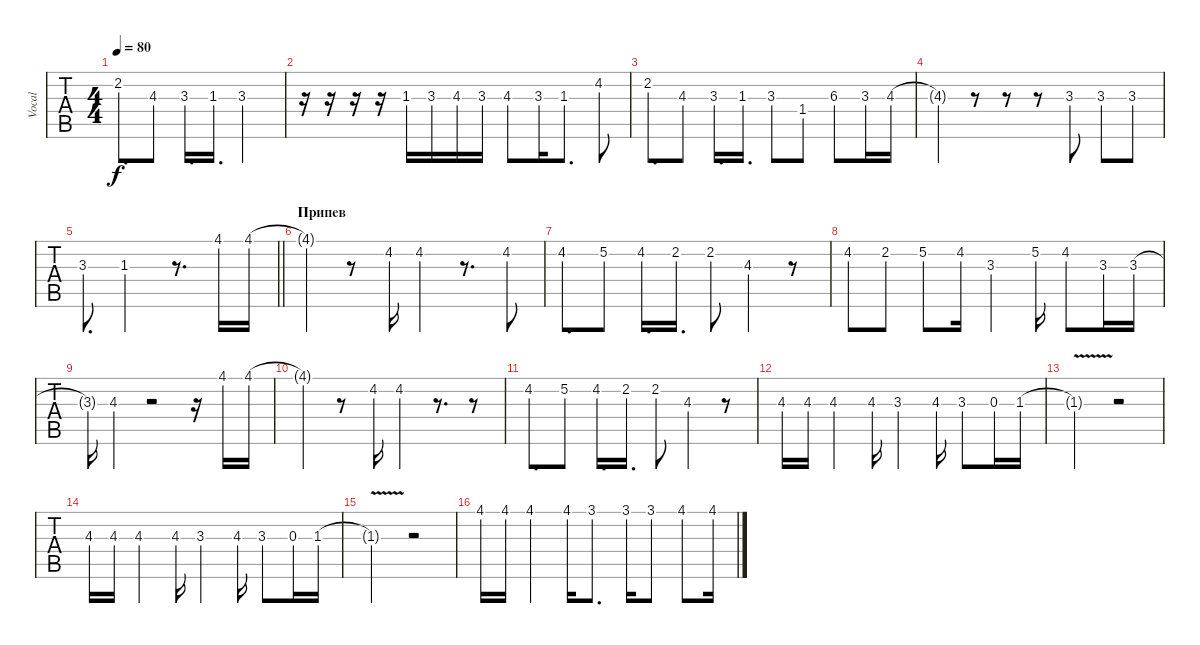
\track ("Vocal" "Vocal") {instrument violin}
\staff {tabs}
\tuning (E4 B3 G3 D3 A2 E2) {hide}
\ts (4 4)
\tempo 80
\clef g2
\ks c
2.2.8{d dy f} 4.3.8 3.3.16{d} 1.3.16{d} 3.3.2 |
r.16 r.16 r.16 r.16 1.3.16 3.3.16 4.3.16 3.3.16 4.3.8 3.3.16 1.3.8{d} 4.2.8 |
2.2.8{d} 4.3.8 3.3.16{d} 1.3.16{d} 3.3.8 1.4.8 6.3.8 3.3.16 4.3.16 |
4.3{t}.4 r.8 r.8 r.8 3.3.8 3.3.8 3.3.8 |
\barLineRight lightlight
3.3.8{d} 1.3.2 r.8{d} 4.1.16 4.1.16 |
\section ("" "Припев")
4.1{t}.4 r.8 4.2.16 4.2.4 r.8{d} 4.2.8 |
4.2.8{d} 5.2.8 4.2.16{d} 2.2.16{d} 2.2.8 4.3.4 r.8 |
4.2.8 2.2.8 5.2.8 4.2.16 3.3.4 5.2.16 4.2.8 3.3.16 3.3.16 |
3.3{t}.16 4.3.4 r.2 r.16 4.1.16 4.1.16 |
4.1{t}.4 r.8 4.2.16 4.2.4 r.8{d} r.8 |
4.2.8{d} 5.2.8 4.2.16{d} 2.2.16{d} 2.2.8 4.3.4 r.8 |
4.3.16 4.3.16 4.3.4 4.3.16 3.3.4 4.3.16 3.3.8 0.3.16 1.3.16 |
1.3{v t}.2 r.2 |
4.3.16 4.3.16 4.3.4 4.3.16 3.3.4 4.3.16 3.3.8 0.3.16 1.3.16 |
1.3{v t}.2 r.2 |
4.1.16 4.1.16 4.1.4 4.1.16 3.1.8{d} 3.1.16 3.1.8 4.1.8 4.1.16
